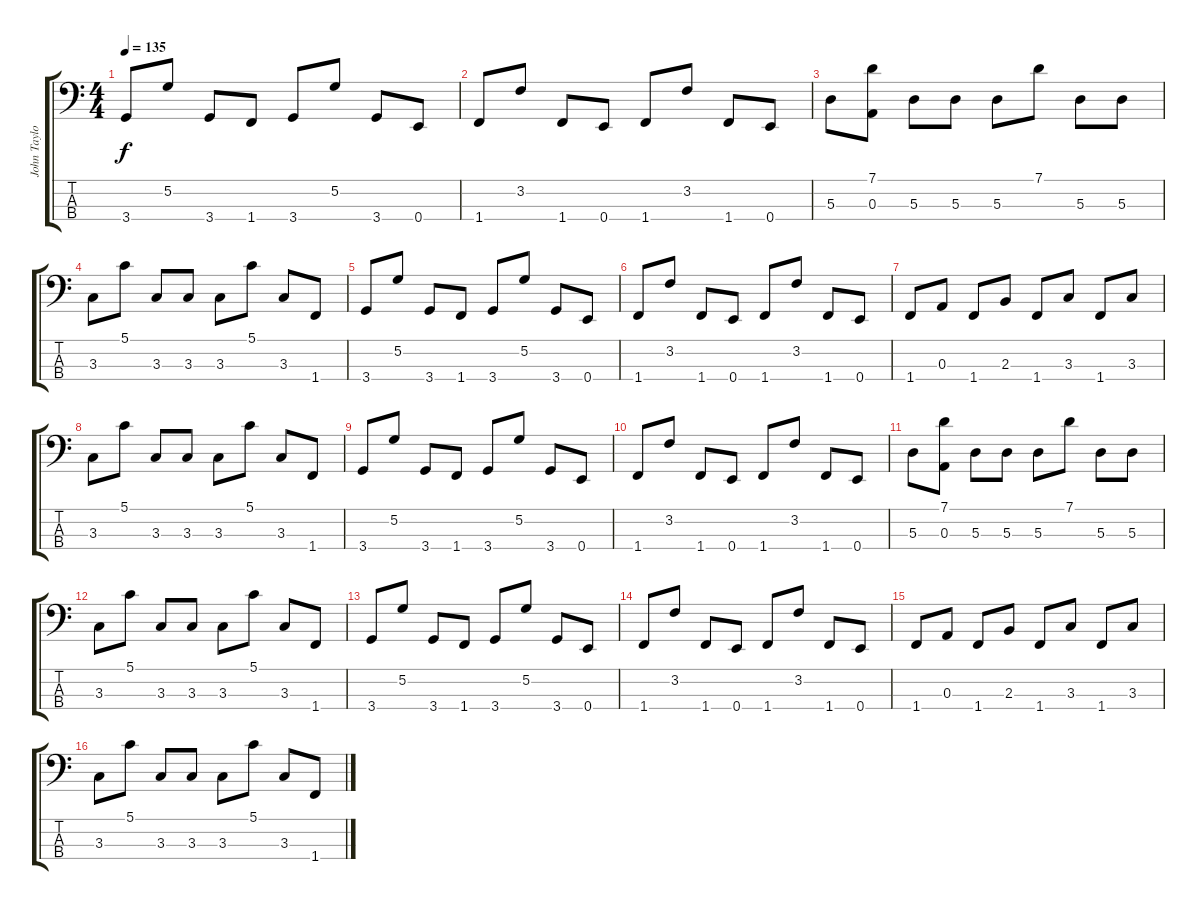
\track ("John Taylor" "John Taylo") {instrument electricbassfinger}
\staff {score tabs}
\tuning (G2 D2 A1 E1) {hide}
\ts (4 4)
\tempo 135
\clef f4
\ks c
3.4.8{dy f} 5.2.8 3.4.8 1.4.8 3.4.8 5.2.8 3.4.8 0.4.8 |
1.4.8 3.2.8 1.4.8 0.4.8 1.4.8 3.2.8 1.4.8 0.4.8 |
5.3.8 (7.1 0.3).8 5.3.8 5.3.8 5.3.8 7.1.8 5.3.8 5.3.8 |
3.3.8 5.1.8 3.3.8 3.3.8 3.3.8 5.1.8 3.3.8 1.4.8 |
3.4.8 5.2.8 3.4.8 1.4.8 3.4.8 5.2.8 3.4.8 0.4.8 |
1.4.8 3.2.8 1.4.8 0.4.8 1.4.8 3.2.8 1.4.8 0.4.8 |
1.4.8 0.3.8 1.4.8 2.3.8 1.4.8 3.3.8 1.4.8 3.3.8 |
3.3.8 5.1.8 3.3.8 3.3.8 3.3.8 5.1.8 3.3.8 1.4.8 |
3.4.8 5.2.8 3.4.8 1.4.8 3.4.8 5.2.8 3.4.8 0.4.8 |
1.4.8 3.2.8 1.4.8 0.4.8 1.4.8 3.2.8 1.4.8 0.4.8 |
5.3.8 (7.1 0.3).8 5.3.8 5.3.8 5.3.8 7.1.8 5.3.8 5.3.8 |
3.3.8 5.1.8 3.3.8 3.3.8 3.3.8 5.1.8 3.3.8 1.4.8 |
3.4.8 5.2.8 3.4.8 1.4.8 3.4.8 5.2.8 3.4.8 0.4.8 |
1.4.8 3.2.8 1.4.8 0.4.8 1.4.8 3.2.8 1.4.8 0.4.8 |
1.4.8 0.3.8 1.4.8 2.3.8 1.4.8 3.3.8 1.4.8 3.3.8 |
3.3.8 5.1.8 3.3.8 3.3.8 3.3.8 5.1.8 3.3.8 1.4.8
